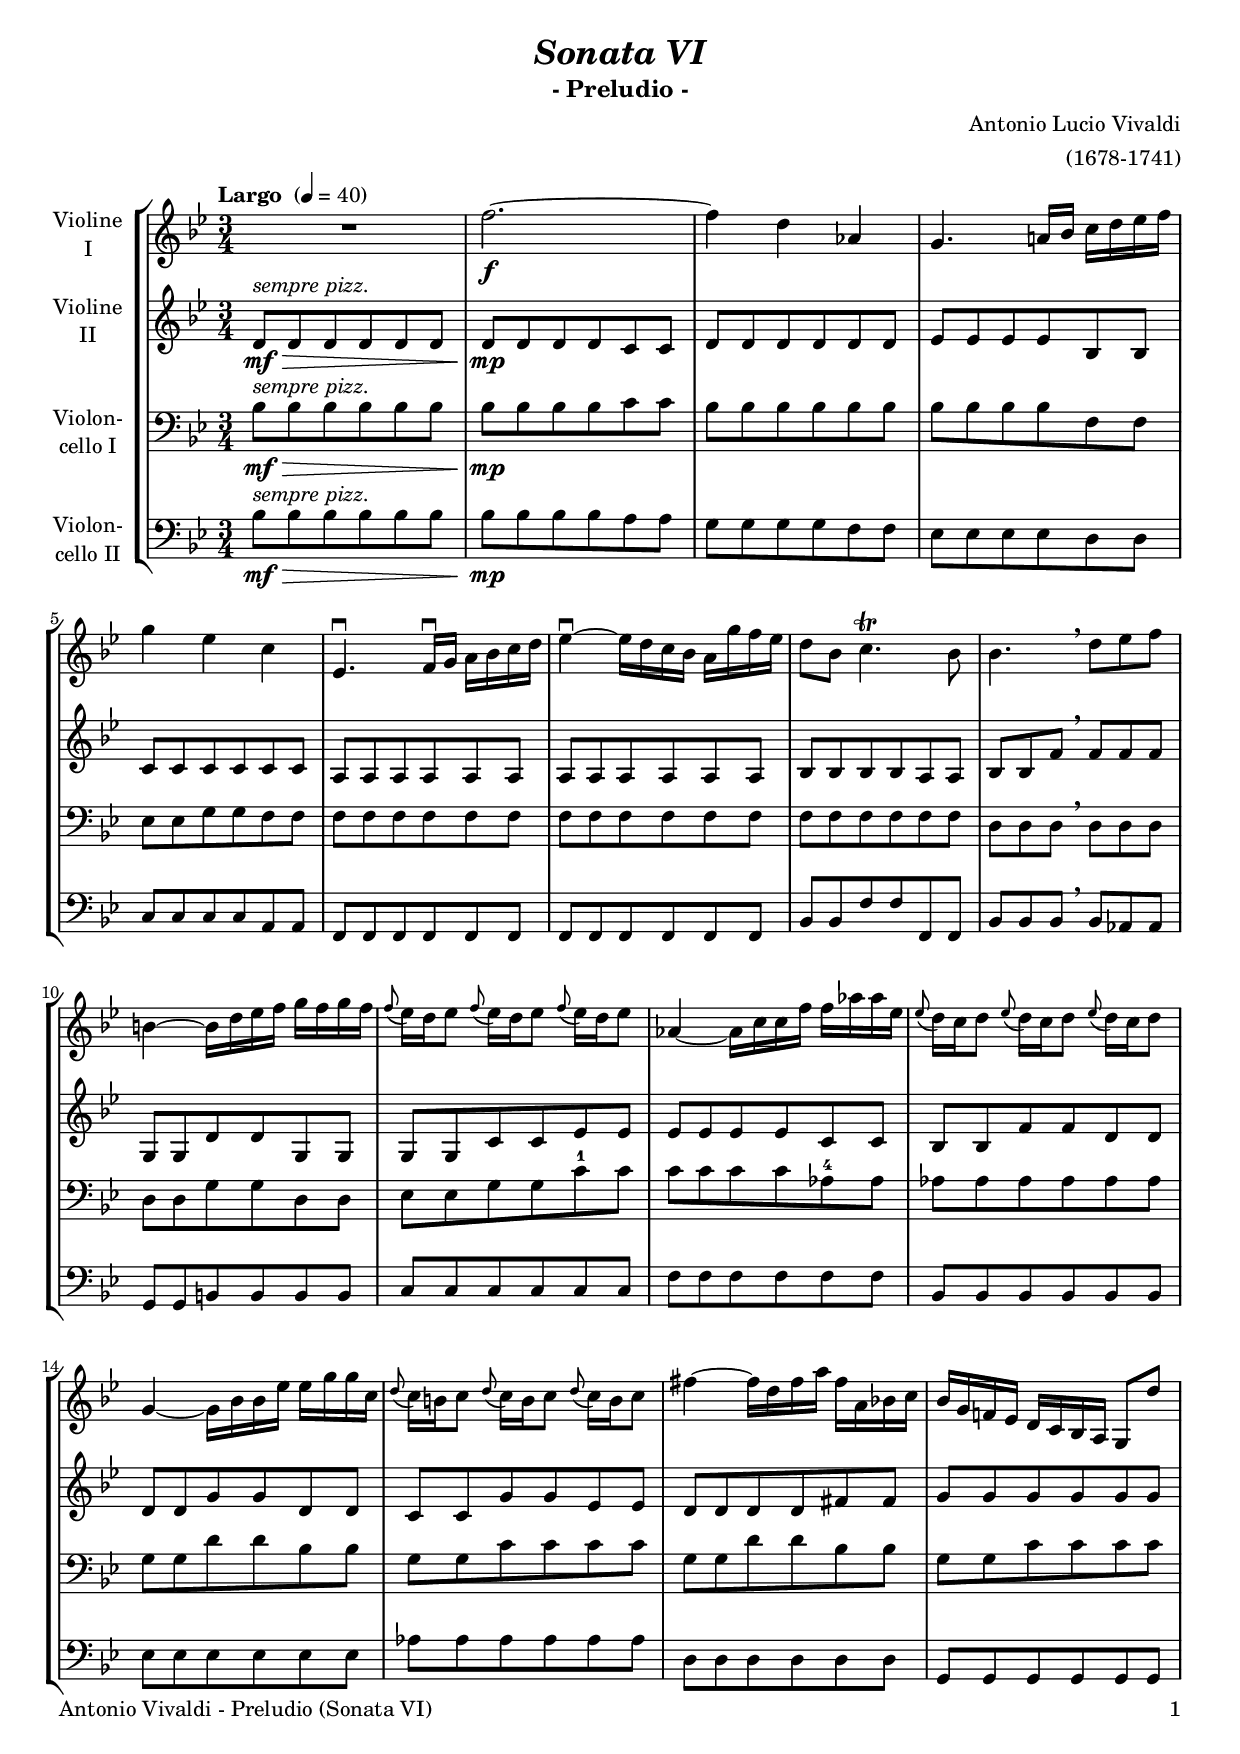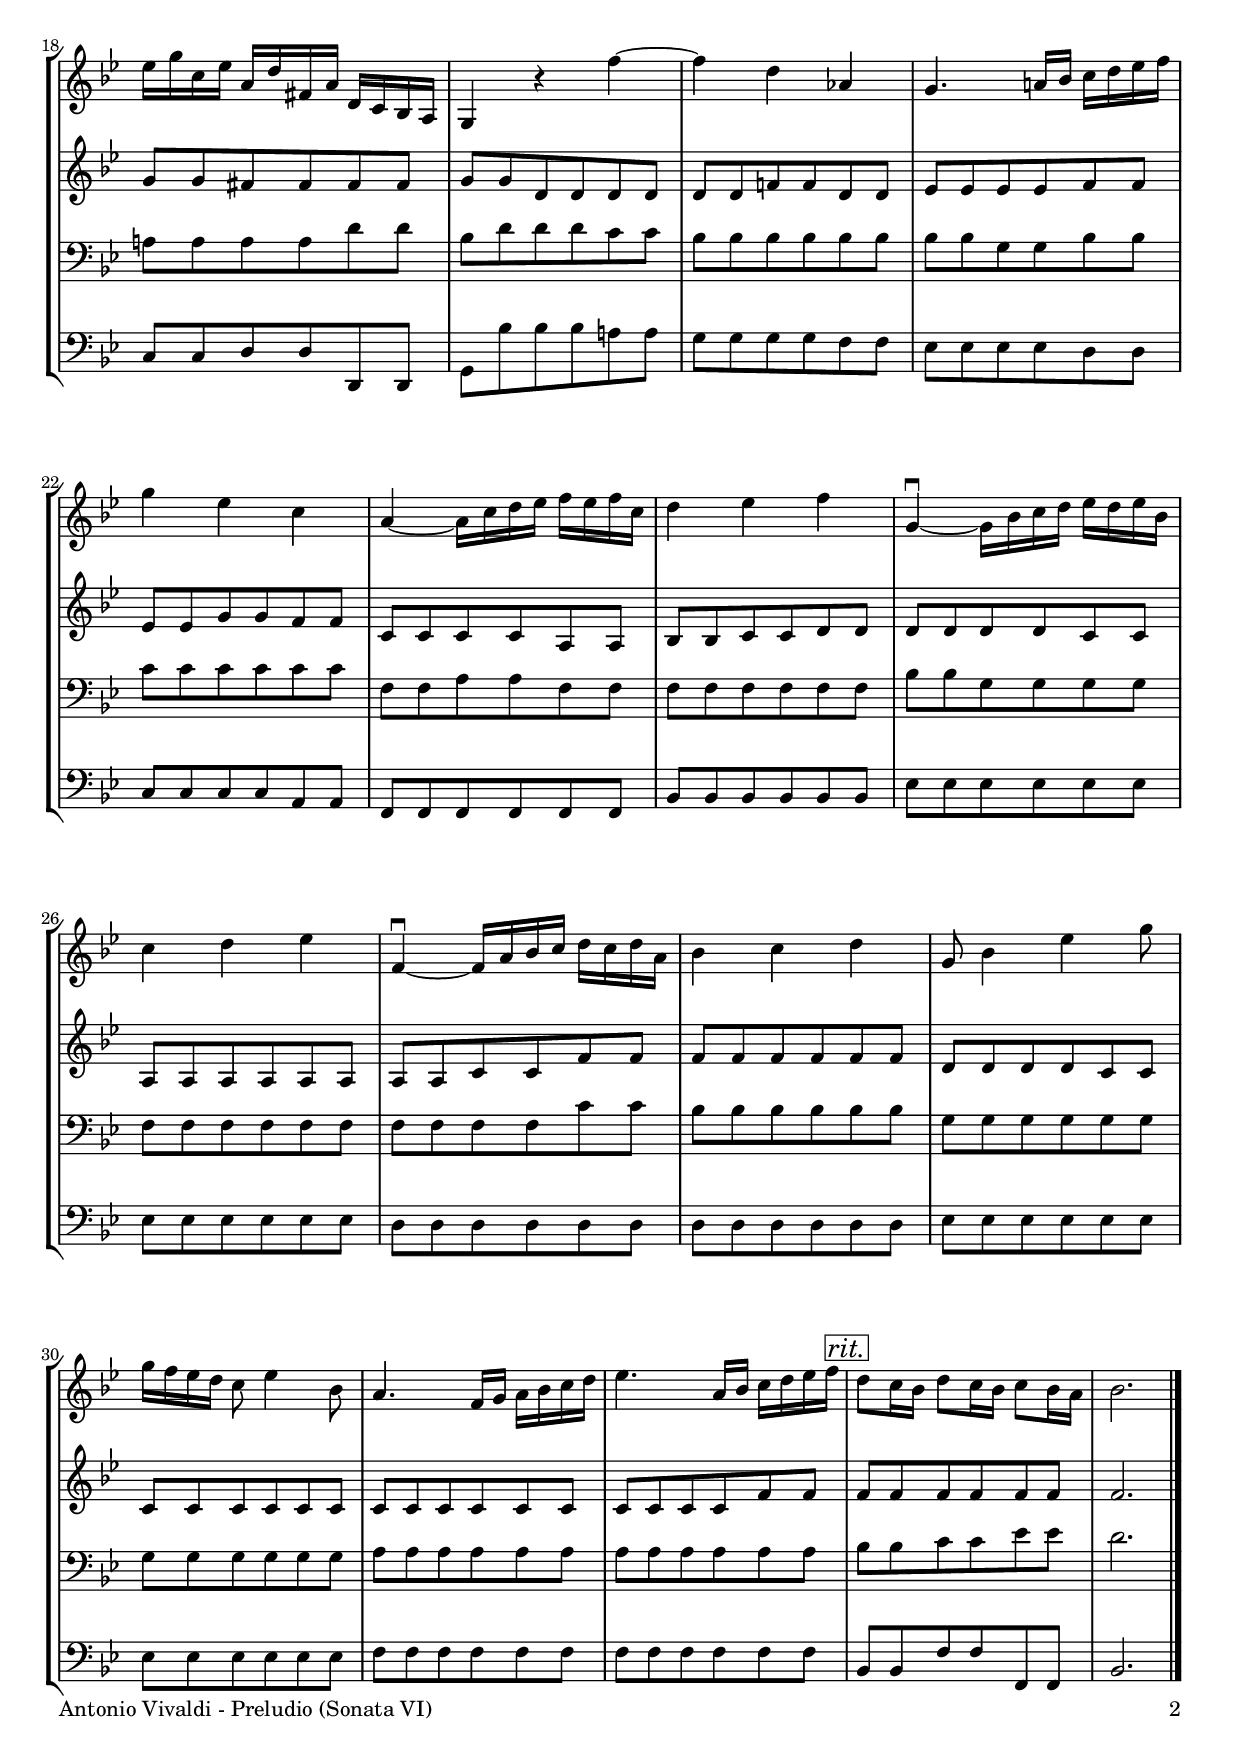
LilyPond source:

\version "2.20.2"
\include "deutsch.ly"

#(set-global-staff-size 18.5)

\header {
  title     = \markup \bold \italic "Sonata VI"
  subtitle  = "- Preludio -"
  composer  = "Antonio Lucio Vivaldi"
  arranger  = "(1678-1741)"
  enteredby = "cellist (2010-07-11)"
}

voiceconsts = {
 \clef "treble"
 \key b \major
 %\numericTimeSignature
 \compressEmptyMeasures
 \time 3/4
 \tempo "Largo " 4=40
}

mivl = "violin"
miba = "cello"
mipi = "pizzicato strings"
rit  = \mark \markup \box \italic "rit."
sepi = \markup \italic "sempre pizz."

va = \relative c'' {
   \voiceconsts

   R2.
   f~\f
   f4 d as
   g4. a!16 b c d es f
   g4 es c
   es,4.\downbow f16\downbow g a b c d

   es4\downbow~ es16 d c b a g' f es
   d8 b c4.\trill b8
   b4.\breathe d8 es f
   h,4~ h16 d es f g f g f

   \appoggiatura f8 es16 d es8 \appoggiatura f8 es16 d es8 \appoggiatura f8 es16 d es8
   as,4~ as16 c c f f as as es
   \appoggiatura es8 d16 c d8 \appoggiatura es8 d16 c d8 \appoggiatura es8 d16 c d8
   g,4~ g16 b b es es g g c,

   \appoggiatura d8 c16 h c8 \appoggiatura d8 c16 h c8 \appoggiatura d8 c16 h c8
   fis4~ fis16 d fis a fis a, b! c
   b g f! es d c b a g8 d''
   es16 g c, es a, d fis, a d, c b a

   g4 r f''~
   f d as
   g4. a!16 b c d es f
   g4 es c
   a4~ a16 c d es f es f c

   d4 es f
   g,~\downbow g16 b c d es d es b
   c4 d es
   f,~\downbow f16 a b c d c d a
   b4 c d

   g,8 b4 es g8
   g16 f es d c8 es4 b8
   a4. f16 g a b c d
   es4. a,16 b c d es f \rit
   d8 c16 b d8 c16 b c8 b16 a
   b2. \bar "|."
}

vb = \relative c' {
   \voiceconsts

   d8^\sepi\mf\> d d d d d
   d\!\mp d d d c c
   d d d d d d
   es es es es b b
   c c c c c c
   a a a a a a

   a a a a a a
   b b b b a a
   b b f'\breathe f f f
   g, g d' d g, g

   g g c c es es
   es es es es c c
   b b f' f d d
   d d g g d d

   c c g' g es es
   d d d d fis fis
   g g g g g g
   g g fis fis fis fis

   g g d d d d 
   d d f! f d d
   es es es es f f
   es es g g f f
   c c c c a a

   b b c c d d
   d d d d c c
   a a a a a a
   a a c c f f
   f f f f f f

   d d d d c c
   c c c c c c
   c c c c c c
   c c c c f f \rit
   f f f f f f
   f2. \bar "|."
}

vc = \relative c' {
   \voiceconsts
   \clef "bass"
   
   b8^\sepi\mf\> b b b b b
   b\!\mp b b b c c
   b b b b b b
   b b b b f f
   es es g g f f
   f f f f f f

   f f f f f f
   f f f f f f
   d d d\breathe d d d
   d d g g d d

   es es g g c-1 c
   c c c c as-4 as
   as as as as as as
   g g d' d b b

   g g c c c c
   g g d' d b b
   g g c c c c
   a! a a a d d

   b d d d c c
   b b b b b b
   b b g g b b
   c c c c c c
   f, f a a f f

   f f f f f f
   b b g g g g
   f f f f f f
   f f f f c' c
   b b b b b b

   g g g g g g
   g g g g g g
   a a a a a a
   a a a a a a \rit
   b b c c es es
   d2. \bar"|."
}

vd = \relative c' {
   \voiceconsts
   \clef "bass"
   
   b8^\sepi\mf\> b b b b b
   b\!\mp b b b a a
   g g g g f f
   es es es es d d
   c c c c a a
   f f f f f f

   f f f f f f
   b b f' f f, f
   b b b\breathe b as as
   g g h h h h

   c c c c c c
   f f f f f f
   b, b b b b b
   es es es es es es

   as as as as as as
   d, d d d d d
   g, g g g g g
   c c d d d, d

   g b' b b a! a
   g g g g f f
   es es es es d d
   c c c c a a
   f f f f f f

   b b b b b b
   es es es es es es
   es es es es es es
   d d d d d d
   d d d d d d

   es es es es es es
   es es es es es es
   f f f f f f
   f f f f f f \rit
   b, b f' f f, f
   b2. \bar "|."
}


music = \new StaffGroup <<
      \new Staff {
        \set Staff.midiInstrument = \mivl
        \set Staff.instrumentName = \markup \center-column { "Violine" "I" }
        \transpose b b { \va }
      }

      \new Staff {
        \set Staff.midiInstrument = \mipi
        \set Staff.instrumentName = \markup \center-column { "Violine" "II" }
        \transpose b b { \vb }
      }

      \new Staff {
        \set Staff.midiInstrument = \mipi
        \set Staff.instrumentName = \markup \center-column { "Violon-" "cello I" }
        \transpose b b { \vc }
      }

      \new Staff {
        \set Staff.midiInstrument = \mipi
        \set Staff.instrumentName = \markup \center-column { "Violon-" "cello II" }
        \transpose b b { \vd }
      }
>>

\book {
   \paper {
    print-page-number = ##t
    print-first-page-number = ##t
    ragged-last-bottom = ##f
    oddHeaderMarkup = \markup \null
    evenHeaderMarkup = \markup \null
    oddFooterMarkup = \markup {
      \fill-line {
%        \on-the-fly #print-page-number-check-first
        "Antonio Vivaldi - Preludio (Sonata VI)" \fromproperty #'page:page-number-string
      }
    }
    evenFooterMarkup = \oddFooterMarkup
  } \score {
    \music
    \layout {}
  }

  \score {
    \unfoldRepeats \music

    \midi {
      \context {
        \Score
      }
    }
  }
}